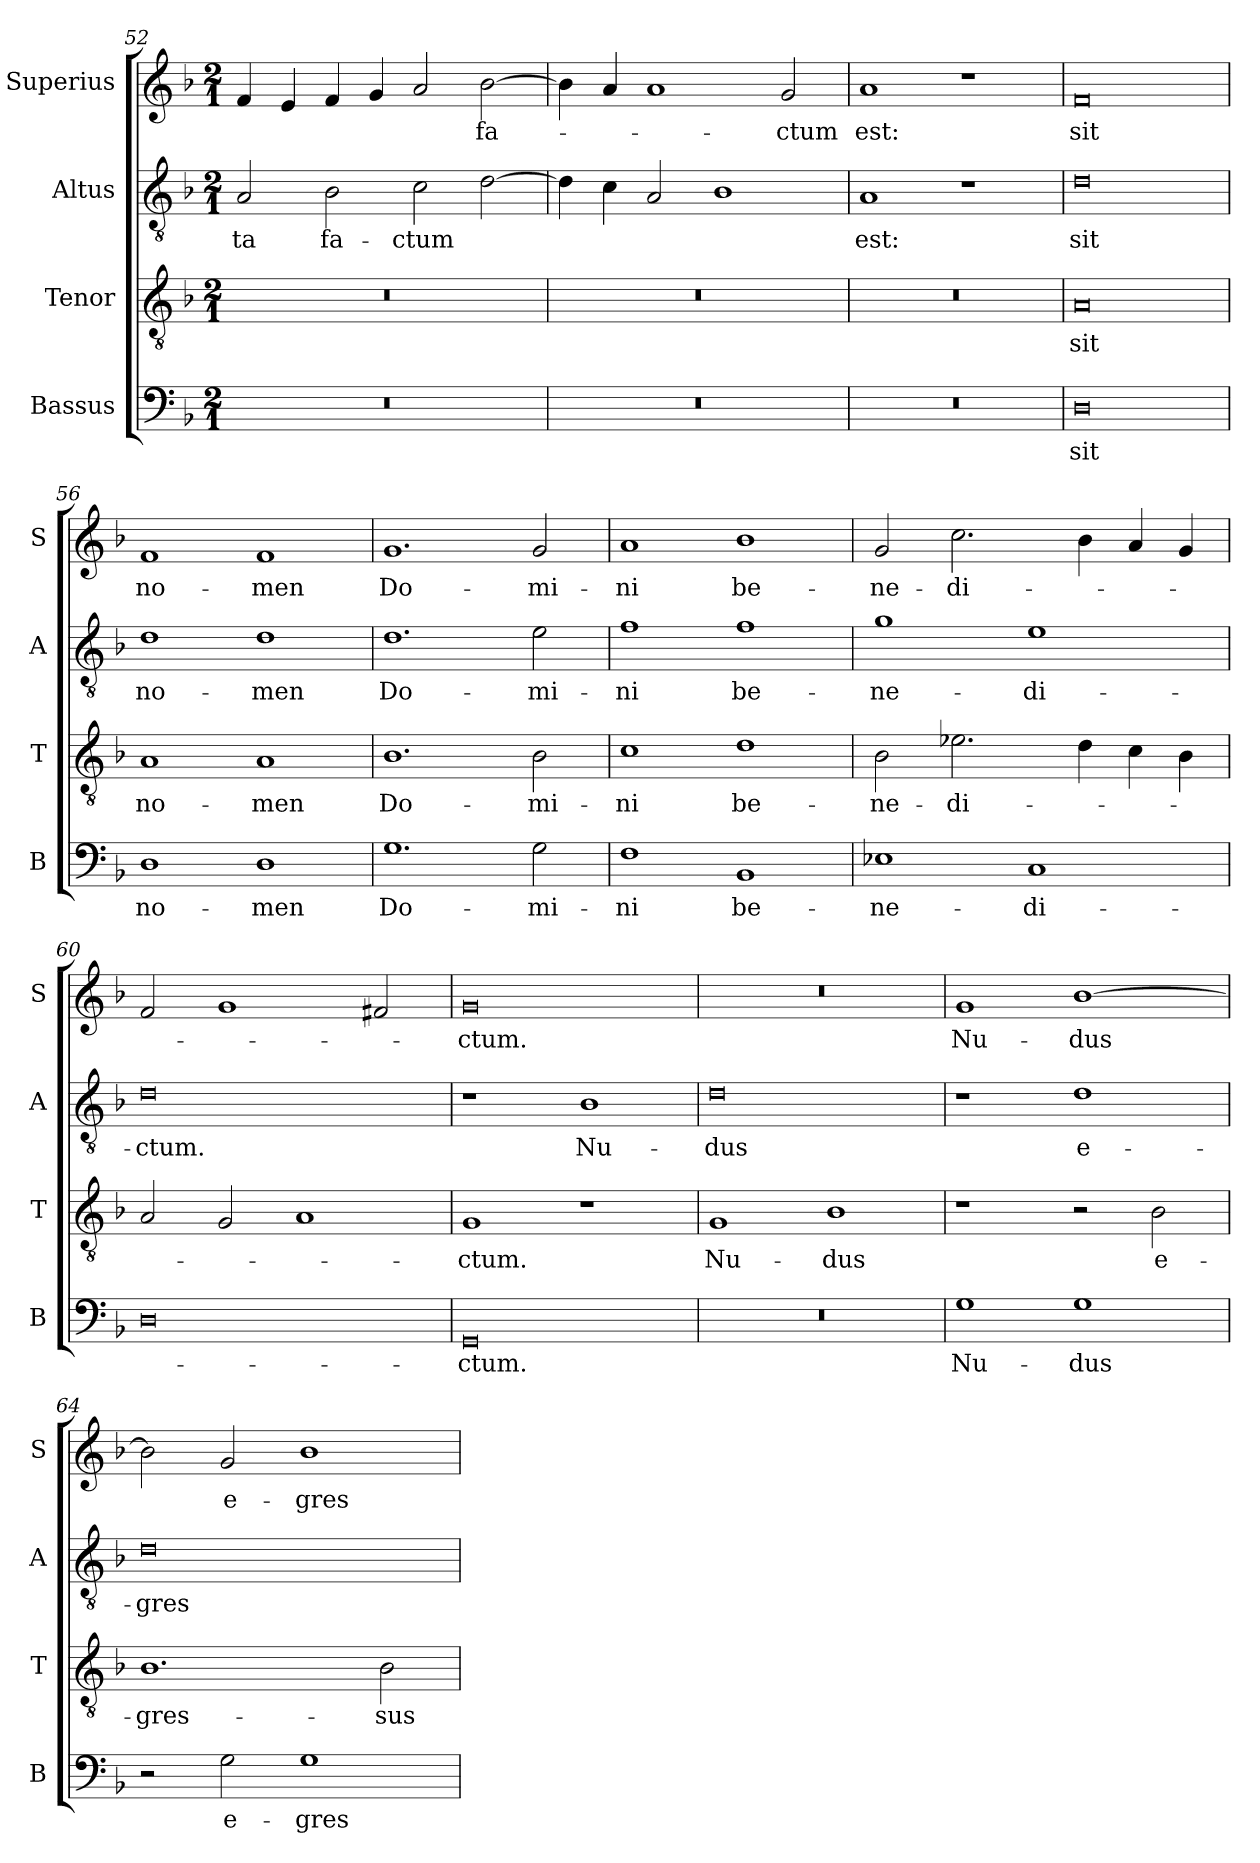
**kern	**text	**kern	**text	**kern	**text	**kern	**text
*part4	*part4	*part3	*part3	*part2	*part2	*part1	*part1
*staff4	*staff4	*staff3	*staff3	*staff2	*staff2	*staff1	*staff1
*I"Bassus	*	*I"Tenor	*	*I"Altus	*	*I"Superius	*
*I'B	*	*I'T	*	*I'A	*	*I'S	*
*clefF4	*	*clefGv2	*	*clefGv2	*	*clefG2	*
*k[b-]	*	*k[b-]	*	*k[b-]	*	*k[b-]	*
*F:	*	*F:	*	*F:	*	*F:	*
*M2/1	*	*M2/1	*	*M2/1	*	*M2/1	*
=52	=52	=52	=52	=52	=52	=52	=52
0r	.	0r	.	2A	-ta	4f	.
.	.	.	.	.	.	4e	.
.	.	.	.	2B-	fa-	4f	.
.	.	.	.	.	.	4g	.
.	.	.	.	2c	-ctum	2a	.
.	.	.	.	[2d	.	[2b-	fa-
=53	=53	=53	=53	=53	=53	=53	=53
0r	.	0r	.	4d]	.	4b-]	.
.	.	.	.	4c	.	4a	.
.	.	.	.	2A	.	1a	.
.	.	.	.	1B-	.	.	.
.	.	.	.	.	.	2g	-ctum
=54	=54	=54	=54	=54	=54	=54	=54
0r	.	0r	.	1A	est:	1a	est:
.	.	.	.	1r	.	1r	.
=55	=55	=55	=55	=55	=55	=55	=55
0D	sit	0A	sit	0d	sit	0f	sit
=56	=56	=56	=56	=56	=56	=56	=56
1D	no-	1A	no-	1d	no-	1f	no-
1D	-men	1A	-men	1d	-men	1f	-men
=57	=57	=57	=57	=57	=57	=57	=57
1.G	Do-	1.B-	Do-	1.d	Do-	1.g	Do-
2G	-mi-	2B-	-mi-	2e	-mi-	2g	-mi-
=58	=58	=58	=58	=58	=58	=58	=58
1F	-ni	1c	-ni	1f	-ni	1a	-ni
1BB-	be-	1d	be-	1f	be-	1b-	be-
=59	=59	=59	=59	=59	=59	=59	=59
1E-X	-ne-	2B-	-ne-	1g	-ne-	2g	-ne-
.	.	2.e-X	-di-	.	.	2.cc	-di-
1C	-di-	.	.	1e	-di-	.	.
.	.	4d	.	.	.	4b-	.
.	.	4c	.	.	.	4a	.
.	.	4B-	.	.	.	4g	.
=60	=60	=60	=60	=60	=60	=60	=60
0D	.	2A	.	0d	-ctum.	2f	.
.	.	2G	.	.	.	1g	.
.	.	1A	.	.	.	.	.
.	.	.	.	.	.	2f#X	.
=61	=61	=61	=61	=61	=61	=61	=61
0GG	-ctum.	1G	-ctum.	1r	.	0g	-ctum.
.	.	1r	.	1B-	Nu-	.	.
=62	=62	=62	=62	=62	=62	=62	=62
0r	.	1G	Nu-	0d	-dus	0r	.
.	.	1B-	-dus	.	.	.	.
=63	=63	=63	=63	=63	=63	=63	=63
1G	Nu-	1r	.	1r	.	1g	Nu-
1G	-dus	2r	.	1d	e-	[1b-	-dus
.	.	2B-	e-	.	.	.	.
=64	=64	=64	=64	=64	=64	=64	=64
2r	.	1.B-	-gres-	0d	-gres-	2b-]	.
2G	e-	.	.	.	.	2g	e-
1G	-gres-	.	.	.	.	1b-	-gres-
.	.	2B-	-sus	.	.	.	.
=	=	=	=	=	=	=	=
*-	*-	*-	*-	*-	*-	*-	*-
